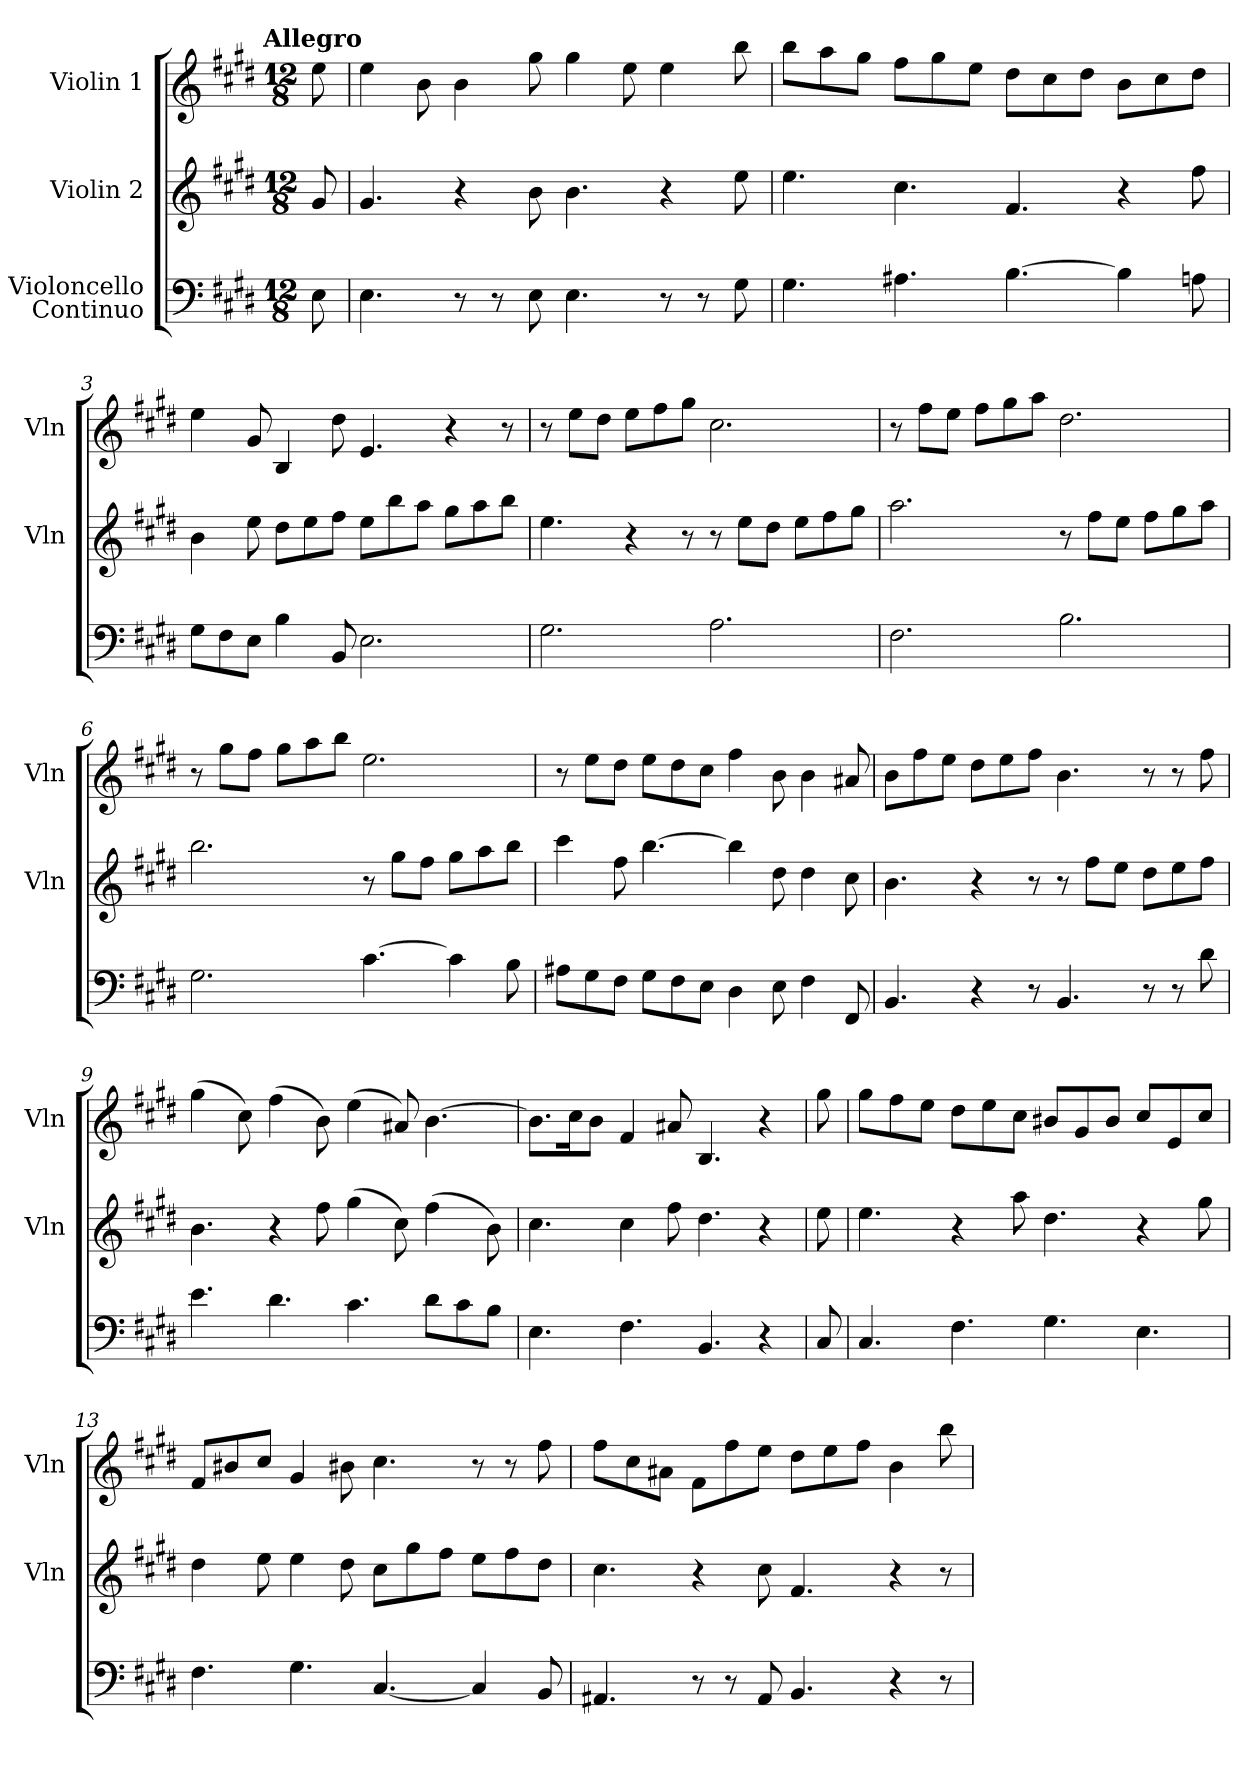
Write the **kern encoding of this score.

**kern	**kern	**kern
*part3	*part2	*part1
*staff3	*staff2	*staff1
*I"Violoncello\nContinuo	*I"Violin 2	*I"Violin 1
*	*I'Vln	*I'Vln
*clefF4	*clefG2	*clefG2
*k[f#c#g#d#]	*k[f#c#g#d#]	*k[f#c#g#d#]
*E:	*E:	*E:
!!LO:TX:omd:t=Allegro
*M12/8	*M12/8	*M12/8
*MM132	*MM132	*MM132
=	=	=
8E\	8g#/	8ee\
=1	=1	=1
4.E\	4.g#/	4ee\
.	.	8b\
8r	4r	4b\
8r	.	.
8E\	8b\	8gg#\
4.E\	4.b\	4gg#\
.	.	8ee\
8r	4r	4ee\
8r	.	.
8G#\	8ee\	8bb\
=2	=2	=2
4.G#\	4.ee\	8bb\L
.	.	8aa\
.	.	8gg#\J
4.A#X\	4.cc#\	8ff#\L
.	.	8gg#\
.	.	8ee\J
[4.B\	4.f#/	8dd#\L
.	.	8cc#\
.	.	8dd#\J
4B\]	4r	8b\L
.	.	8cc#\
8An\	8ff#\	8dd#\J
=3	=3	=3
8G#\L	4b\	4ee\
8F#\	.	.
8E\J	8ee\	8g#/
4B\	8dd#\L	4B/
.	8ee\	.
8BB/	8ff#\J	8dd#\
2.E\	8ee\L	4.e/
.	8bb\	.
.	8aa\J	.
.	8gg#\L	4r
.	8aa\	.
.	8bb\J	8r
=4	=4	=4
2.G#\	4.ee\	8r
.	.	8ee\L
.	.	8dd#\J
.	4r	8ee\L
.	.	8ff#\
.	8r	8gg#\J
2.A\	8r	2.cc#\
.	8ee\L	.
.	8dd#\J	.
.	8ee\L	.
.	8ff#\	.
.	8gg#\J	.
=5	=5	=5
2.F#\	2.aa\	8r
.	.	8ff#\L
.	.	8ee\J
.	.	8ff#\L
.	.	8gg#\
.	.	8aa\J
2.B\	8r	2.dd#\
.	8ff#\L	.
.	8ee\J	.
.	8ff#\L	.
.	8gg#\	.
.	8aa\J	.
=6	=6	=6
2.G#\	2.bb\	8r
.	.	8gg#\L
.	.	8ff#\J
.	.	8gg#\L
.	.	8aa\
.	.	8bb\J
[4.c#\	8r	2.ee\
.	8gg#\L	.
.	8ff#\J	.
4c#\]	8gg#\L	.
.	8aa\	.
8B\	8bb\J	.
=7	=7	=7
8A#X\L	4ccc#\	8r
8G#\	.	8ee\L
8F#\J	8ff#\	8dd#\J
8G#\L	[4.bb\	8ee\L
8F#\	.	8dd#\
8E\J	.	8cc#\J
4D#\	4bb\]	4ff#\
8E\	8dd#\	8b\
4F#\	4dd#\	4b\
8FF#/	8cc#\	8a#X/
=8	=8	=8
4.BB/	4.b\	8b\L
.	.	8ff#\
.	.	8ee\J
4r	4r	8dd#\L
.	.	8ee\
8r	8r	8ff#\J
4.BB/	8r	4.b\
.	8ff#\L	.
.	8ee\J	.
8r	8dd#\L	8r
8r	8ee\	8r
8d#\	8ff#\J	8ff#\
=9	=9	=9
4.e\	4.b\	(4gg#\
.	.	8cc#\)
4.d#\	4r	(4ff#\
.	8ff#\	8b\)
4.c#\	(4gg#\	(4ee\
.	8cc#\)	8a#X/)
8d#\L	(4ff#\	[4.b\
8c#\	.	.
8B\J	8b\)	.
=10	=10	=10
4.E\	4.cc#\	8.b\L]
.	.	16cc#\K
.	.	8b\J
4.F#\	4cc#\	4f#/
.	8ff#\	8a#X/
4.BB/	4.dd#\	4.B/
4r	4r	4r
=11	=11	=11
8C#/	8ee\	8gg#\
=12	=12	=12
4.C#/	4.ee\	8gg#\L
.	.	8ff#\
.	.	8ee\J
4.F#\	4r	8dd#\L
.	.	8ee\
.	8aa\	8cc#\J
4.G#\	4.dd#\	8b#X/L
.	.	8g#/
.	.	8b#/J
4.E\	4r	8cc#/L
.	.	8e/
.	8gg#\	8cc#/J
=13	=13	=13
4.F#\	4dd#\	8f#/L
.	.	8b#X/
.	8ee\	8cc#/J
4.G#\	4ee\	4g#/
.	8dd#\	8b#X\
[4.C#/	8cc#\L	4.cc#\
.	8gg#\	.
.	8ff#\J	.
4C#/]	8ee\L	8r
.	8ff#\	8r
8BB/	8dd#\J	8ff#\
=14	=14	=14
4.AA#X/	4.cc#\	8ff#\L
.	.	8cc#\
.	.	8a#X\J
8r	4r	8f#\L
8r	.	8ff#\
8AA#/	8cc#\	8ee\J
4.BB/	4.f#/	8dd#\L
.	.	8ee\
.	.	8ff#\J
4r	4r	4b\
8r	8r	8bb\
=	=	=
*-	*-	*-
